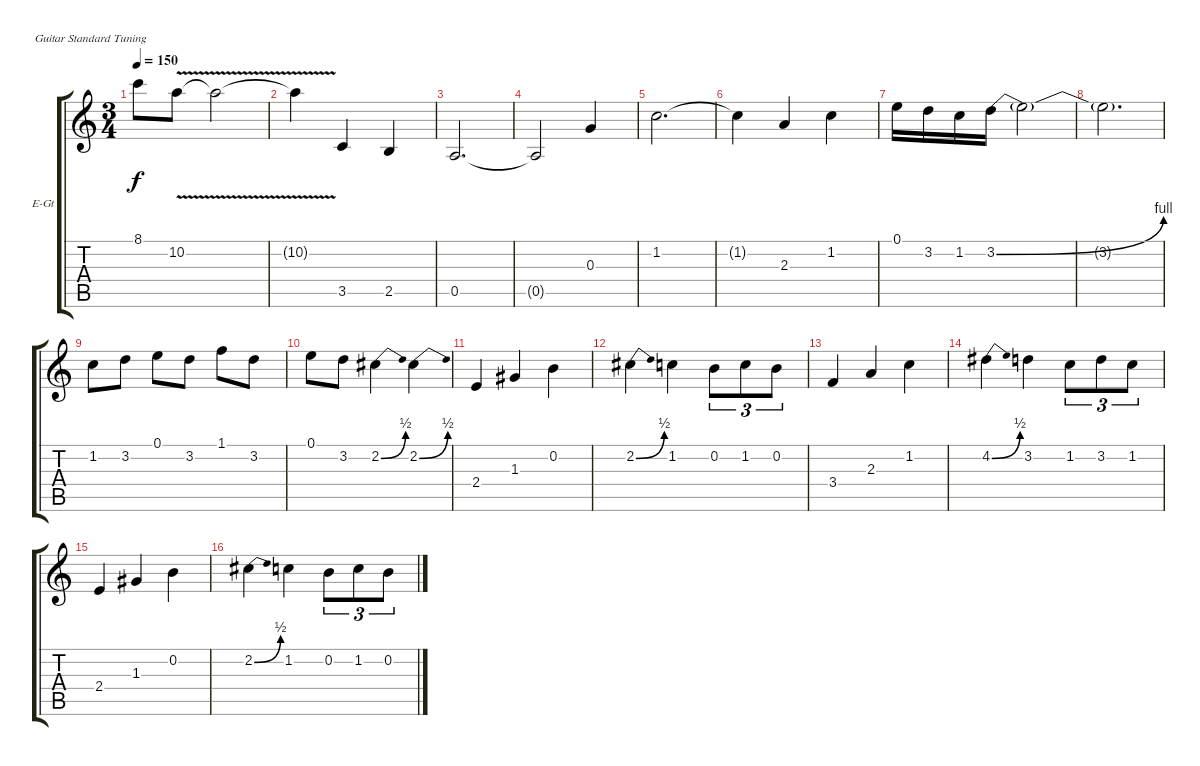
\defaultSystemsLayout 4
\bracketExtendMode groupsimilarinstruments
\firstSystemTrackNameOrientation horizontal
\otherSystemsTrackNameOrientation horizontal
\track ("Electric Guitar" "E-Gt") {instrument electricguitarclean}
\staff {score tabs}
\tuning (E4 B3 G3 D3 A2 E2)
\ts (3 4)
\tempo 150
\clef g2
\ks c
8.1.8{dy f} 10.2{v}.8 10.2{v t}.2 |
10.2{v t}.4 3.5.4 2.5.4 |
0.5.2{d} |
0.5{t}.2 0.3.4 |
1.2.2{d} |
1.2{t}.4 2.3.4 1.2.4 |
0.1.16 3.2.16 1.2.16 3.2{be (bend 0 0 15 4)}.16 3.2{t}.2 |
3.2{t}.2{d} |
1.2.8 3.2.8 0.1.8 3.2.8 1.1.8 3.2.8 |
0.1.8 3.2.8 2.2{be (bend 0 0 15.6 2)}.4 2.2{be (bend 0 0 15 2)}.4 |
2.4.4 1.3.4 0.2.4 |
2.2{be (bend 0 0 15 2)}.4 1.2.4 0.2.8{tu (3 2)} 1.2.8{tu (3 2)} 0.2.8{tu (3 2)} |
3.4.4 2.3.4 1.2.4 |
4.2{be (bend 0 0 16.2 2)}.4 3.2.4 1.2.8{tu (3 2)} 3.2.8{tu (3 2)} 1.2.8{tu (3 2)} |
2.4.4 1.3.4 0.2.4 |
2.2{be (bend 0 0 15 2)}.4 1.2.4 0.2.8{tu (3 2)} 1.2.8{tu (3 2)} 0.2.8{tu (3 2)}
